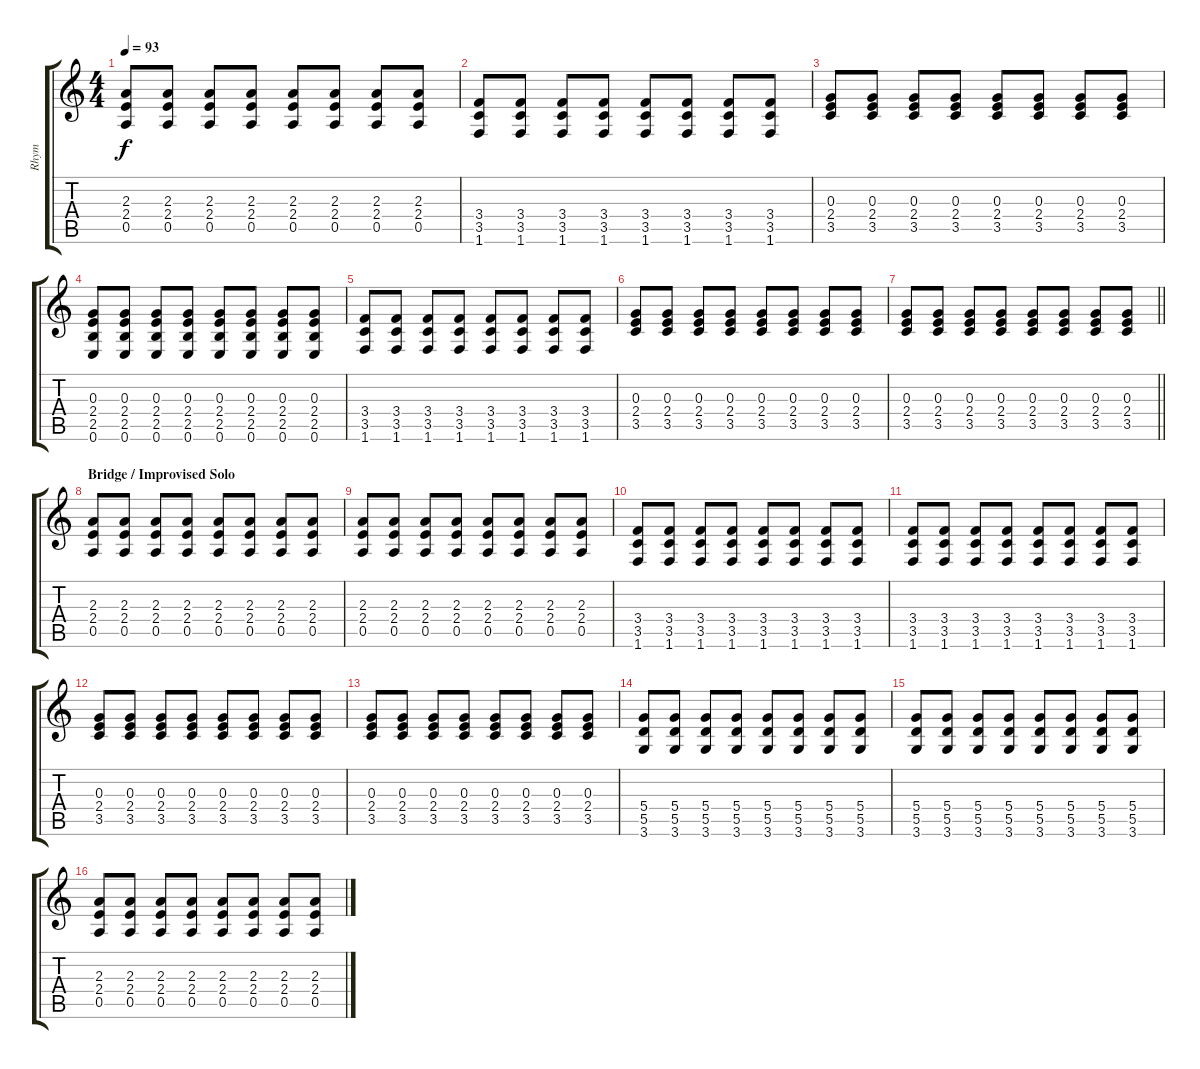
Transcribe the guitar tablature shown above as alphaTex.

\track ("Rhym" "Rhym") {instrument electricguitarjazz}
\staff {score tabs}
\tuning (E4 B3 G3 D3 A2 E2) {hide}
\ts (4 4)
\tempo 93
\clef g2
\ks c
(2.3 2.4 0.5).8{dy f} (2.3 2.4 0.5).8 (2.3 2.4 0.5).8 (2.3 2.4 0.5).8 (2.3 2.4 0.5).8 (2.3 2.4 0.5).8 (2.3 2.4 0.5).8 (2.3 2.4 0.5).8 |
(3.4 3.5 1.6).8 (3.4 3.5 1.6).8 (3.4 3.5 1.6).8 (3.4 3.5 1.6).8 (3.4 3.5 1.6).8 (3.4 3.5 1.6).8 (3.4 3.5 1.6).8 (3.4 3.5 1.6).8 |
(0.3 2.4 3.5).8 (0.3 2.4 3.5).8 (0.3 2.4 3.5).8 (0.3 2.4 3.5).8 (0.3 2.4 3.5).8 (0.3 2.4 3.5).8 (0.3 2.4 3.5).8 (0.3 2.4 3.5).8 |
(0.3 2.4 2.5 0.6).8 (0.3 2.4 2.5 0.6).8 (0.3 2.4 2.5 0.6).8 (0.3 2.4 2.5 0.6).8 (0.3 2.4 2.5 0.6).8 (0.3 2.4 2.5 0.6).8 (0.3 2.4 2.5 0.6).8 (0.3 2.4 2.5 0.6).8 |
(3.4 3.5 1.6).8 (3.4 3.5 1.6).8 (3.4 3.5 1.6).8 (3.4 3.5 1.6).8 (3.4 3.5 1.6).8 (3.4 3.5 1.6).8 (3.4 3.5 1.6).8 (3.4 3.5 1.6).8 |
(0.3 2.4 3.5).8 (0.3 2.4 3.5).8 (0.3 2.4 3.5).8 (0.3 2.4 3.5).8 (0.3 2.4 3.5).8 (0.3 2.4 3.5).8 (0.3 2.4 3.5).8 (0.3 2.4 3.5).8 |
\barLineRight lightlight
(0.3 2.4 3.5).8 (0.3 2.4 3.5).8 (0.3 2.4 3.5).8 (0.3 2.4 3.5).8 (0.3 2.4 3.5).8 (0.3 2.4 3.5).8 (0.3 2.4 3.5).8 (0.3 2.4 3.5).8 |
\section ("" "Bridge / Improvised Solo")
(2.3 2.4 0.5).8 (2.3 2.4 0.5).8 (2.3 2.4 0.5).8 (2.3 2.4 0.5).8 (2.3 2.4 0.5).8 (2.3 2.4 0.5).8 (2.3 2.4 0.5).8 (2.3 2.4 0.5).8 |
(2.3 2.4 0.5).8 (2.3 2.4 0.5).8 (2.3 2.4 0.5).8 (2.3 2.4 0.5).8 (2.3 2.4 0.5).8 (2.3 2.4 0.5).8 (2.3 2.4 0.5).8 (2.3 2.4 0.5).8 |
(3.4 3.5 1.6).8 (3.4 3.5 1.6).8 (3.4 3.5 1.6).8 (3.4 3.5 1.6).8 (3.4 3.5 1.6).8 (3.4 3.5 1.6).8 (3.4 3.5 1.6).8 (3.4 3.5 1.6).8 |
(3.4 3.5 1.6).8 (3.4 3.5 1.6).8 (3.4 3.5 1.6).8 (3.4 3.5 1.6).8 (3.4 3.5 1.6).8 (3.4 3.5 1.6).8 (3.4 3.5 1.6).8 (3.4 3.5 1.6).8 |
(0.3 2.4 3.5).8 (0.3 2.4 3.5).8 (0.3 2.4 3.5).8 (0.3 2.4 3.5).8 (0.3 2.4 3.5).8 (0.3 2.4 3.5).8 (0.3 2.4 3.5).8 (0.3 2.4 3.5).8 |
(0.3 2.4 3.5).8 (0.3 2.4 3.5).8 (0.3 2.4 3.5).8 (0.3 2.4 3.5).8 (0.3 2.4 3.5).8 (0.3 2.4 3.5).8 (0.3 2.4 3.5).8 (0.3 2.4 3.5).8 |
(5.4 5.5 3.6).8 (5.4 5.5 3.6).8 (5.4 5.5 3.6).8 (5.4 5.5 3.6).8 (5.4 5.5 3.6).8 (5.4 5.5 3.6).8 (5.4 5.5 3.6).8 (5.4 5.5 3.6).8 |
(5.4 5.5 3.6).8 (5.4 5.5 3.6).8 (5.4 5.5 3.6).8 (5.4 5.5 3.6).8 (5.4 5.5 3.6).8 (5.4 5.5 3.6).8 (5.4 5.5 3.6).8 (5.4 5.5 3.6).8 |
(2.3 2.4 0.5).8 (2.3 2.4 0.5).8 (2.3 2.4 0.5).8 (2.3 2.4 0.5).8 (2.3 2.4 0.5).8 (2.3 2.4 0.5).8 (2.3 2.4 0.5).8 (2.3 2.4 0.5).8
